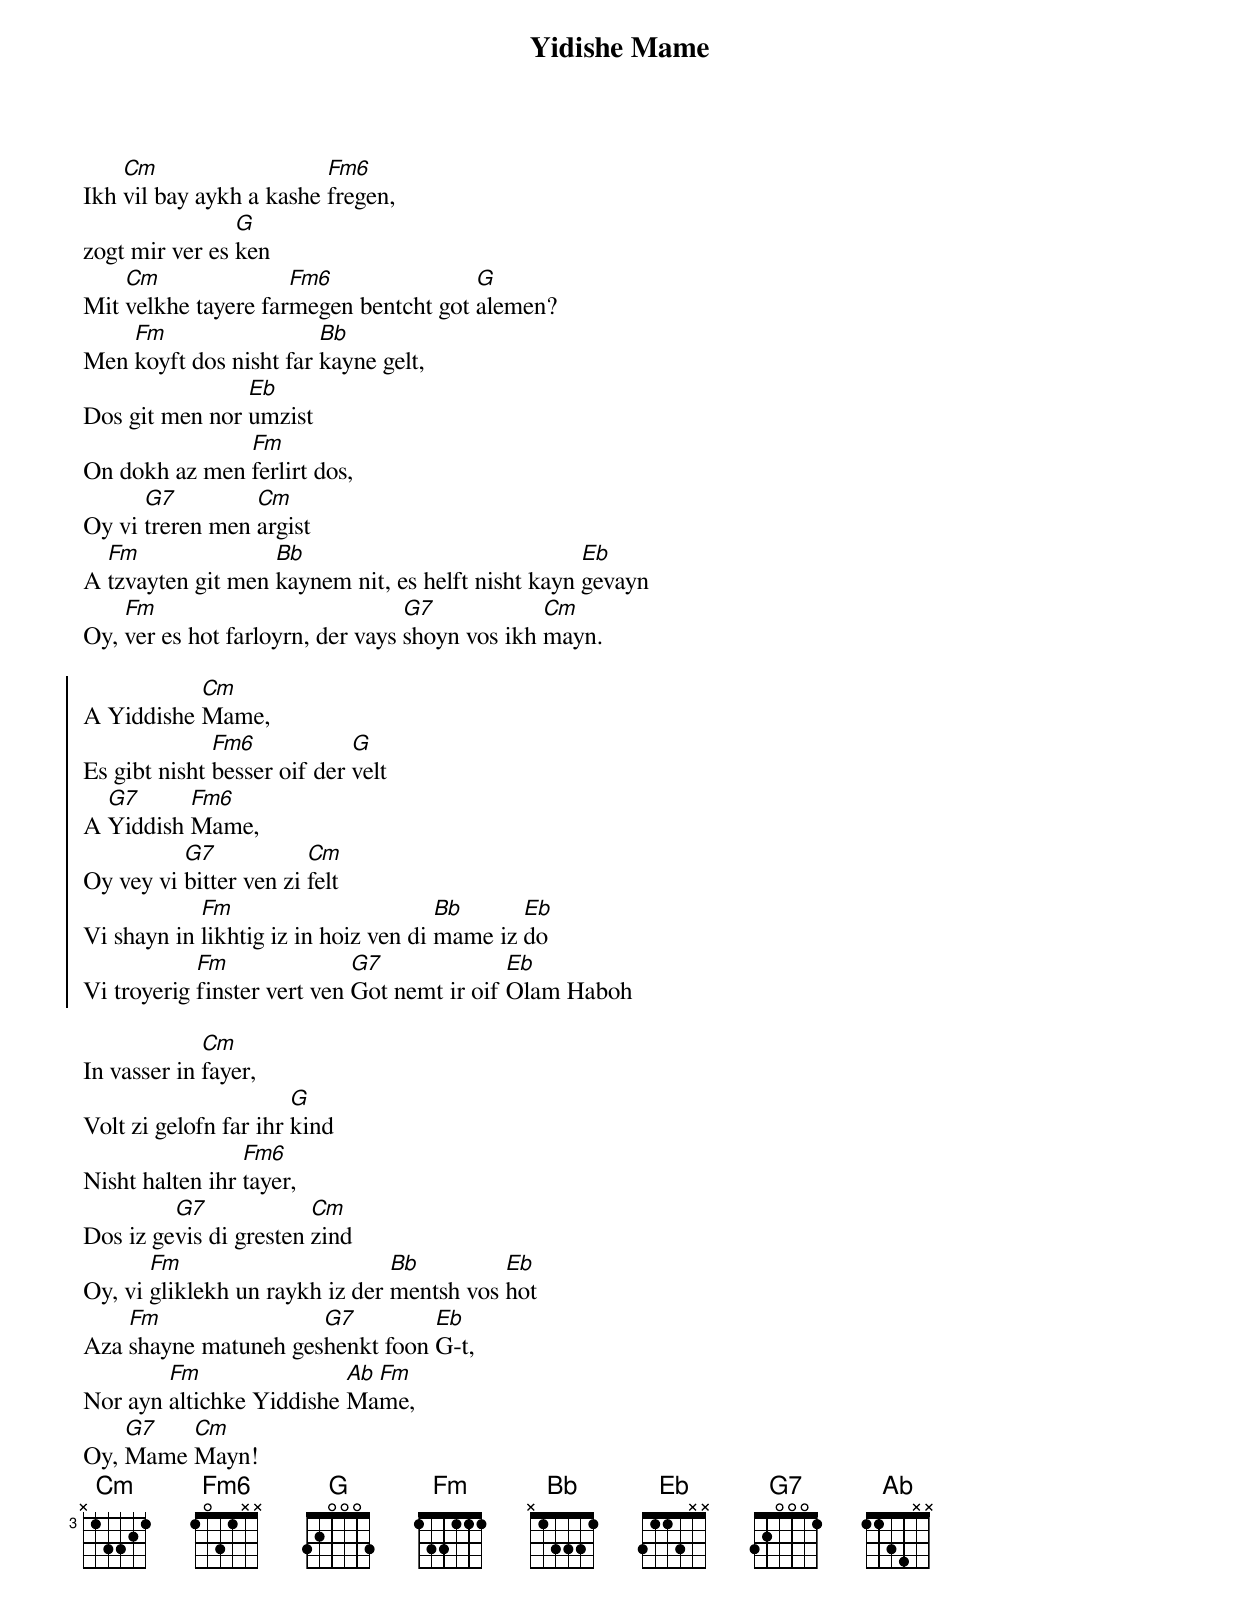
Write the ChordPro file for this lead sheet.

{t:Yidishe Mame}
{grid}
{define: Cm6 base-fret 0 frets 1 2 2 3 x x}
{define: Eb base-fret 0 frets 3 1 1 3 x x}
{define: Fm6 base-fret 0 frets 1 0 3 1 x x}
{define: Ab base-fret 0 frets 1 1 3 4 x x}
Ikh [Cm]vil bay aykh a kashe [Fm6]fregen,
zogt mir ver es [G]ken
Mit [Cm]velkhe tayere far[Fm6]megen bentcht got [G]alemen?
Men [Fm]koyft dos nisht far [Bb]kayne gelt,
Dos git men nor [Eb]umzist
On dokh az men [Fm]ferlirt dos,
Oy vi [G7]treren men [Cm]argist
A [Fm]tzvayten git men [Bb]kaynem nit, es helft nisht kayn [Eb]gevayn
Oy, [Fm]ver es hot farloyrn, der vays [G7]shoyn vos ikh [Cm]mayn.

{soc}
A Yiddishe [Cm]Mame,
Es gibt nisht [Fm6]besser oif der [G]velt
A [G7]Yiddish [Fm6]Mame,
Oy vey vi [G7]bitter ven zi [Cm]felt
Vi shayn in [Fm]likhtig iz in hoiz ven di [Bb]mame iz [Eb]do
Vi troyerig [Fm]finster vert ven [G7]Got nemt ir oif [Eb]Olam Haboh
{eoc}

In vasser in [Cm]fayer,
Volt zi gelofn far ihr [G]kind
Nisht halten ihr [Fm6]tayer,
Dos iz ge[G7]vis di gresten [Cm]zind
Oy, vi [Fm]gliklekh un raykh iz der [Bb]mentsh vos [Eb]hot
Aza [Fm]shayne matuneh ges[G7]henkt foon [Eb]G-t,
Nor ayn [Fm]altichke Yiddishe [Ab]Ma[Fm]me,
Oy, [G7]Mame [Cm]Mayn!
